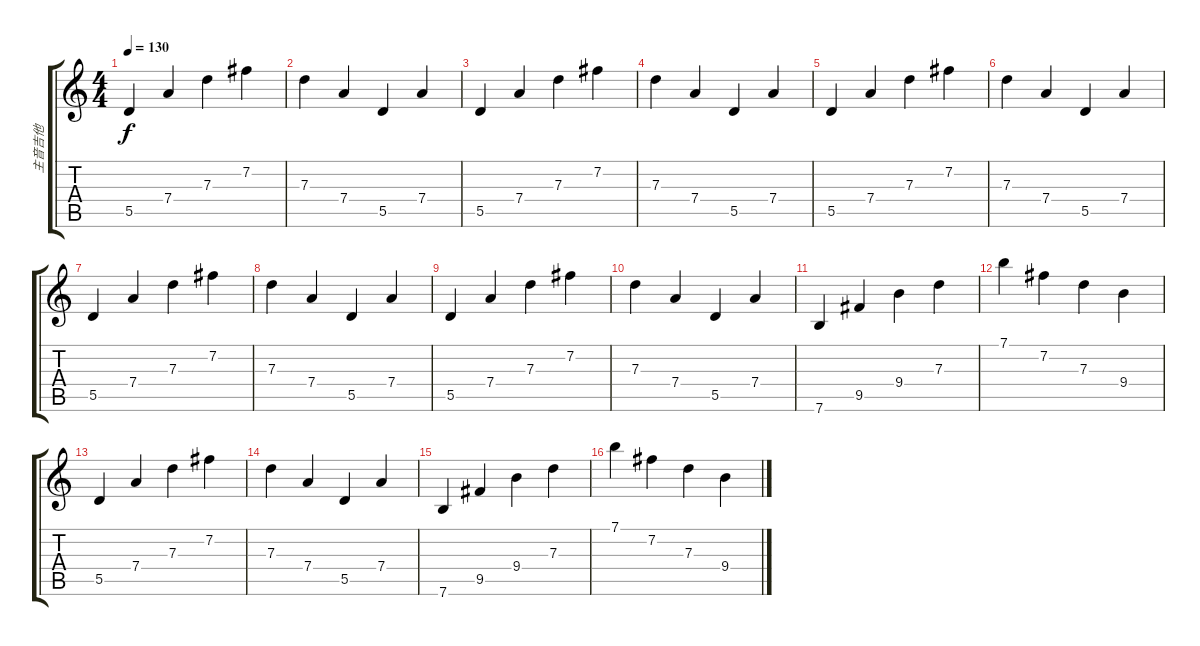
\track ("主音吉他" "主音吉他") {instrument distortionguitar}
\staff {score tabs}
\tuning (E4 B3 G3 D3 A2 E2) {hide}
\ts (4 4)
\tempo 130
\clef g2
\ks c
5.5.4{dy f instrument distortionguitar} 7.4.4 7.3.4 7.2.4 |
7.3.4 7.4.4 5.5.4 7.4.4 |
5.5.4 7.4.4 7.3.4 7.2.4 |
7.3.4 7.4.4 5.5.4 7.4.4 |
5.5.4 7.4.4 7.3.4 7.2.4 |
7.3.4 7.4.4 5.5.4 7.4.4 |
5.5.4 7.4.4 7.3.4 7.2.4 |
7.3.4 7.4.4 5.5.4 7.4.4 |
5.5.4 7.4.4 7.3.4 7.2.4 |
7.3.4 7.4.4 5.5.4 7.4.4 |
7.6.4 9.5.4 9.4.4 7.3.4 |
7.1.4 7.2.4 7.3.4 9.4.4 |
5.5.4 7.4.4 7.3.4 7.2.4 |
7.3.4 7.4.4 5.5.4 7.4.4 |
7.6.4 9.5.4 9.4.4 7.3.4 |
7.1.4 7.2.4 7.3.4 9.4.4
